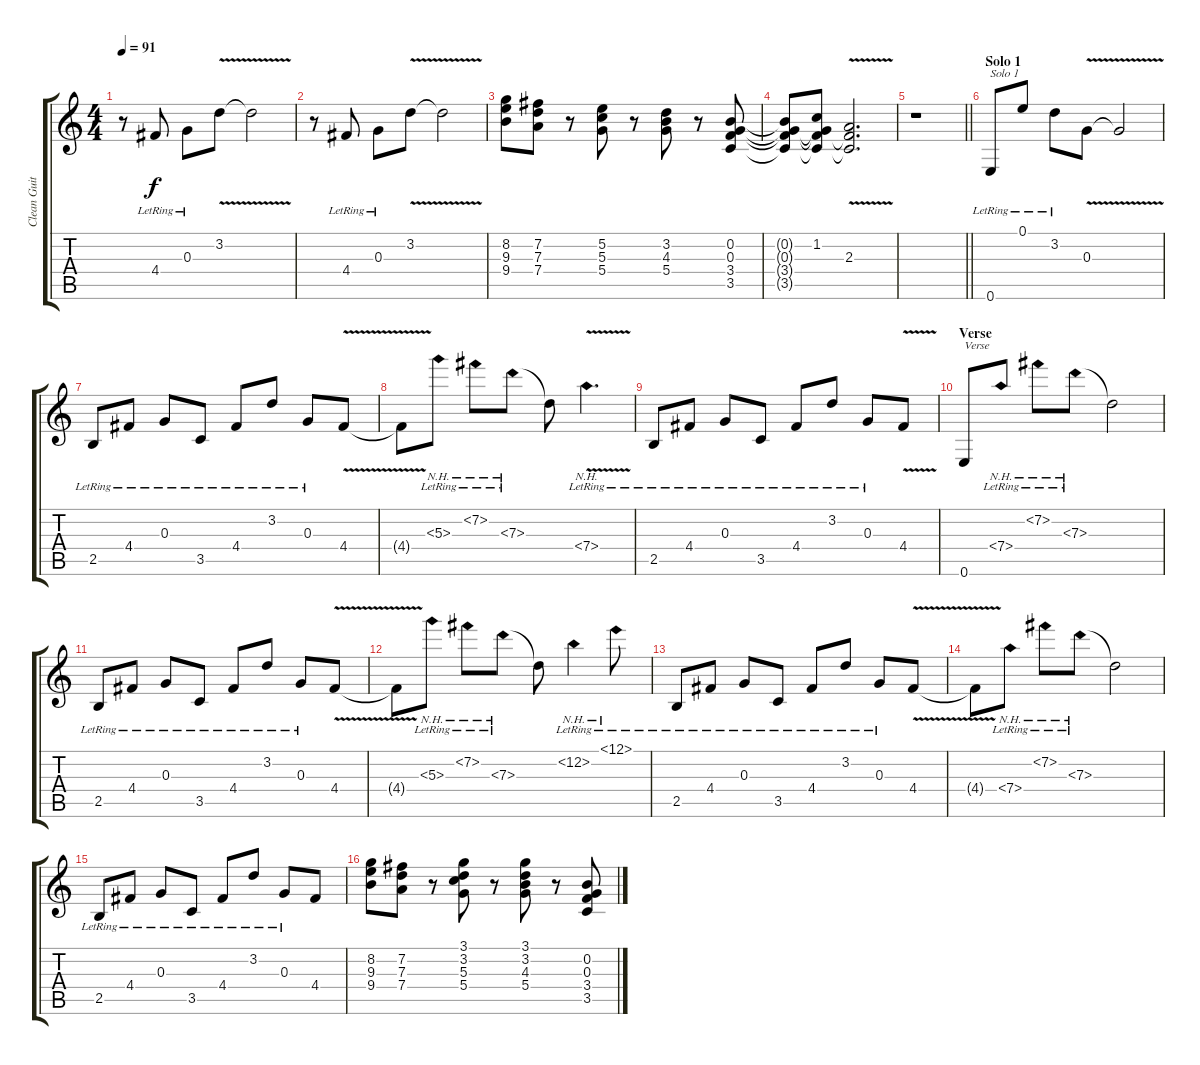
\track ("Clean Guitar" "Clean Guit") {instrument electricguitarclean}
\staff {score tabs}
\tuning (E4 B3 G3 D3 A2 E2) {hide}
\ts (4 4)
\tempo 91
\clef g2
\ks c
r.8{dy f} 4.4{lr}.8 0.3{lr}.8 3.2{v}.8 3.2{t}.2 |
r.8 4.4{lr}.8 0.3{lr}.8 3.2{v}.8 3.2{t}.2 |
(8.2 9.3 9.4).8 (7.2 7.3 7.4).8 r.8 (5.2 5.3 5.4).8 r.8 (3.2 4.3 5.4).8 r.8 (0.2 0.3 3.4 3.5).8 |
(0.2{t} 0.3{t} 3.4{t} 3.5{t}).8 (1.2 0.3{t} 3.4{t} 3.5{t}).8 (2.3{v} 3.4{t} 3.5{t}).2{d} |
\barLineRight lightlight
r.1 |
\section ("" "Solo 1")
0.6{lr}.8{txt "Solo 1"} 0.1{lr}.8 3.2{lr}.8 0.3{v}.8 0.3{t}.2 |
2.5{lr}.8 4.4{lr}.8 0.3{lr}.8 3.5{lr}.8 4.4{lr}.8 3.2{lr}.8 0.3{lr}.8 4.4{v}.8 |
4.4{t}.8 5.3{nh lr}.8 7.2{nh lr}.8 7.3{nh lr}.8 7.3{t}.8 7.4{nh v lr}.4{d} |
2.5{lr}.8 4.4{lr}.8 0.3{lr}.8 3.5{lr}.8 4.4{lr}.8 3.2{lr}.8 0.3{lr}.8 4.4{v}.8 |
\section ("" "Verse")
0.6.8{txt "Verse"} 7.4{nh lr}.8 7.2{nh lr}.8 7.3{nh lr}.8 7.3{t}.2 |
2.5{lr}.8 4.4{lr}.8 0.3{lr}.8 3.5{lr}.8 4.4{lr}.8 3.2{lr}.8 0.3{lr}.8 4.4{v}.8 |
4.4{t}.8 5.3{nh lr}.8 7.2{nh lr}.8 7.3{nh lr}.8 7.3{t}.8 12.2{nh lr}.4 12.1{nh lr}.8 |
2.5{lr}.8 4.4{lr}.8 0.3{lr}.8 3.5{lr}.8 4.4{lr}.8 3.2{lr}.8 0.3{lr}.8 4.4{v}.8 |
4.4{t}.8 7.4{nh lr}.8 7.2{nh lr}.8 7.3{nh lr}.8 7.3{t}.2 |
2.5{lr}.8 4.4{lr}.8 0.3{lr}.8 3.5{lr}.8 4.4{lr}.8 3.2{lr}.8 0.3{lr}.8 4.4.8 |
(8.2 9.3 9.4).8 (7.2 7.3 7.4).8 r.8 (3.1 3.2 5.3 5.4).8 r.8 (3.1 3.2 4.3 5.4).8 r.8 (0.2 0.3 3.4 3.5).8
